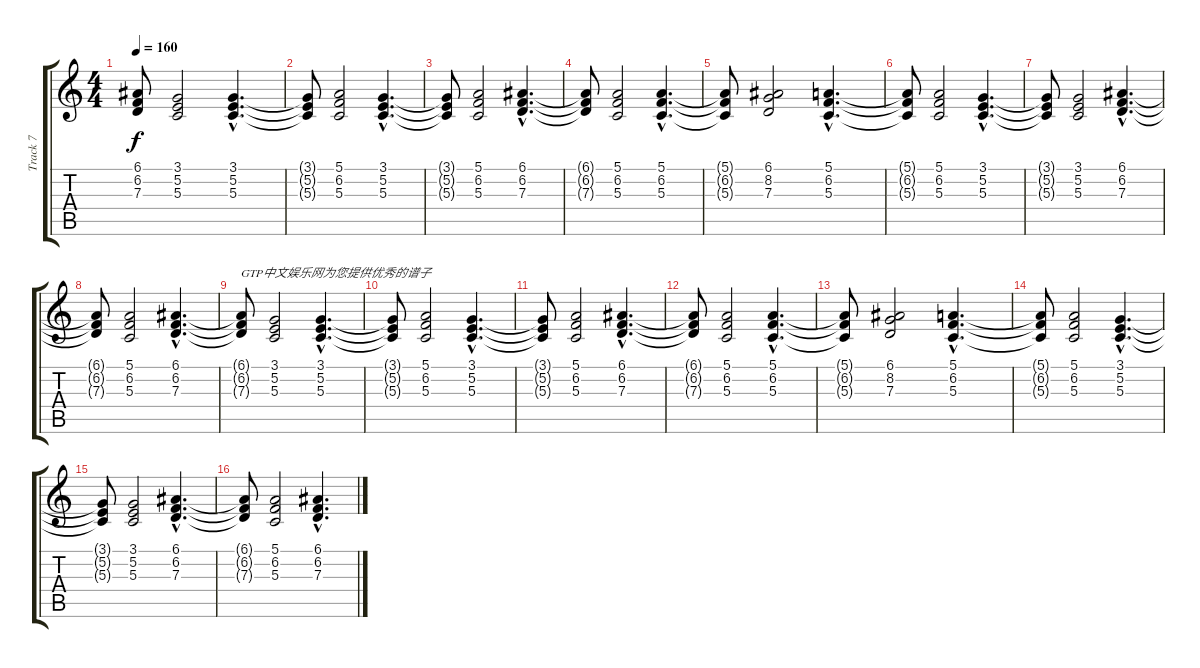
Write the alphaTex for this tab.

\track ("Track 7" "Track 7") {instrument acousticgrandpiano}
\staff {score tabs}
\tuning (E4 B3 G3 D3 A2 E2) {hide}
\ts (4 4)
\tempo 160
\clef g2
\ks c
(6.1{t} 6.2{t} 7.3{t}).8{dy f} (3.1 5.2 5.3).2 (3.1{hac} 5.2{hac} 5.3{hac}).4{d} |
(3.1{t} 5.2{t} 5.3{t}).8 (5.1 6.2 5.3).2 (3.1{hac} 5.2{hac} 5.3{hac}).4{d} |
(3.1{t} 5.2{t} 5.3{t}).8 (5.1 6.2 5.3).2 (6.1{hac} 6.2{hac} 7.3{hac}).4{d} |
(6.1{t} 6.2{t} 7.3{t}).8 (5.1 6.2 5.3).2 (5.1{hac} 6.2{hac} 5.3{hac}).4{d} |
(5.1{t} 6.2{t} 5.3{t}).8 (6.1 8.2 7.3).2 (5.1{hac} 6.2{hac} 5.3{hac}).4{d} |
(5.1{t} 6.2{t} 5.3{t}).8 (5.1 6.2 5.3).2 (3.1{hac} 5.2{hac} 5.3{hac}).4{d} |
(3.1{t} 5.2{t} 5.3{t}).8 (3.1 5.2 5.3).2 (6.1{hac} 6.2{hac} 7.3{hac}).4{d} |
(6.1{t} 6.2{t} 7.3{t}).8 (5.1 6.2 5.3).2 (6.1{hac} 6.2{hac} 7.3{hac}).4{d} |
(6.1{t} 6.2{t} 7.3{t}).8{txt "GTP中文娱乐网为您提供优秀的谱子"} (3.1 5.2 5.3).2 (3.1{hac} 5.2{hac} 5.3{hac}).4{d} |
(3.1{t} 5.2{t} 5.3{t}).8 (5.1 6.2 5.3).2 (3.1{hac} 5.2{hac} 5.3{hac}).4{d} |
(3.1{t} 5.2{t} 5.3{t}).8 (5.1 6.2 5.3).2 (6.1{hac} 6.2{hac} 7.3{hac}).4{d} |
(6.1{t} 6.2{t} 7.3{t}).8 (5.1 6.2 5.3).2 (5.1{hac} 6.2{hac} 5.3{hac}).4{d} |
(5.1{t} 6.2{t} 5.3{t}).8 (6.1 8.2 7.3).2 (5.1{hac} 6.2{hac} 5.3{hac}).4{d} |
(5.1{t} 6.2{t} 5.3{t}).8 (5.1 6.2 5.3).2 (3.1{hac} 5.2{hac} 5.3{hac}).4{d} |
(3.1{t} 5.2{t} 5.3{t}).8 (3.1 5.2 5.3).2 (6.1{hac} 6.2{hac} 7.3{hac}).4{d} |
(6.1{t} 6.2{t} 7.3{t}).8 (5.1 6.2 5.3).2 (6.1{hac} 6.2{hac} 7.3{hac}).4{d}
